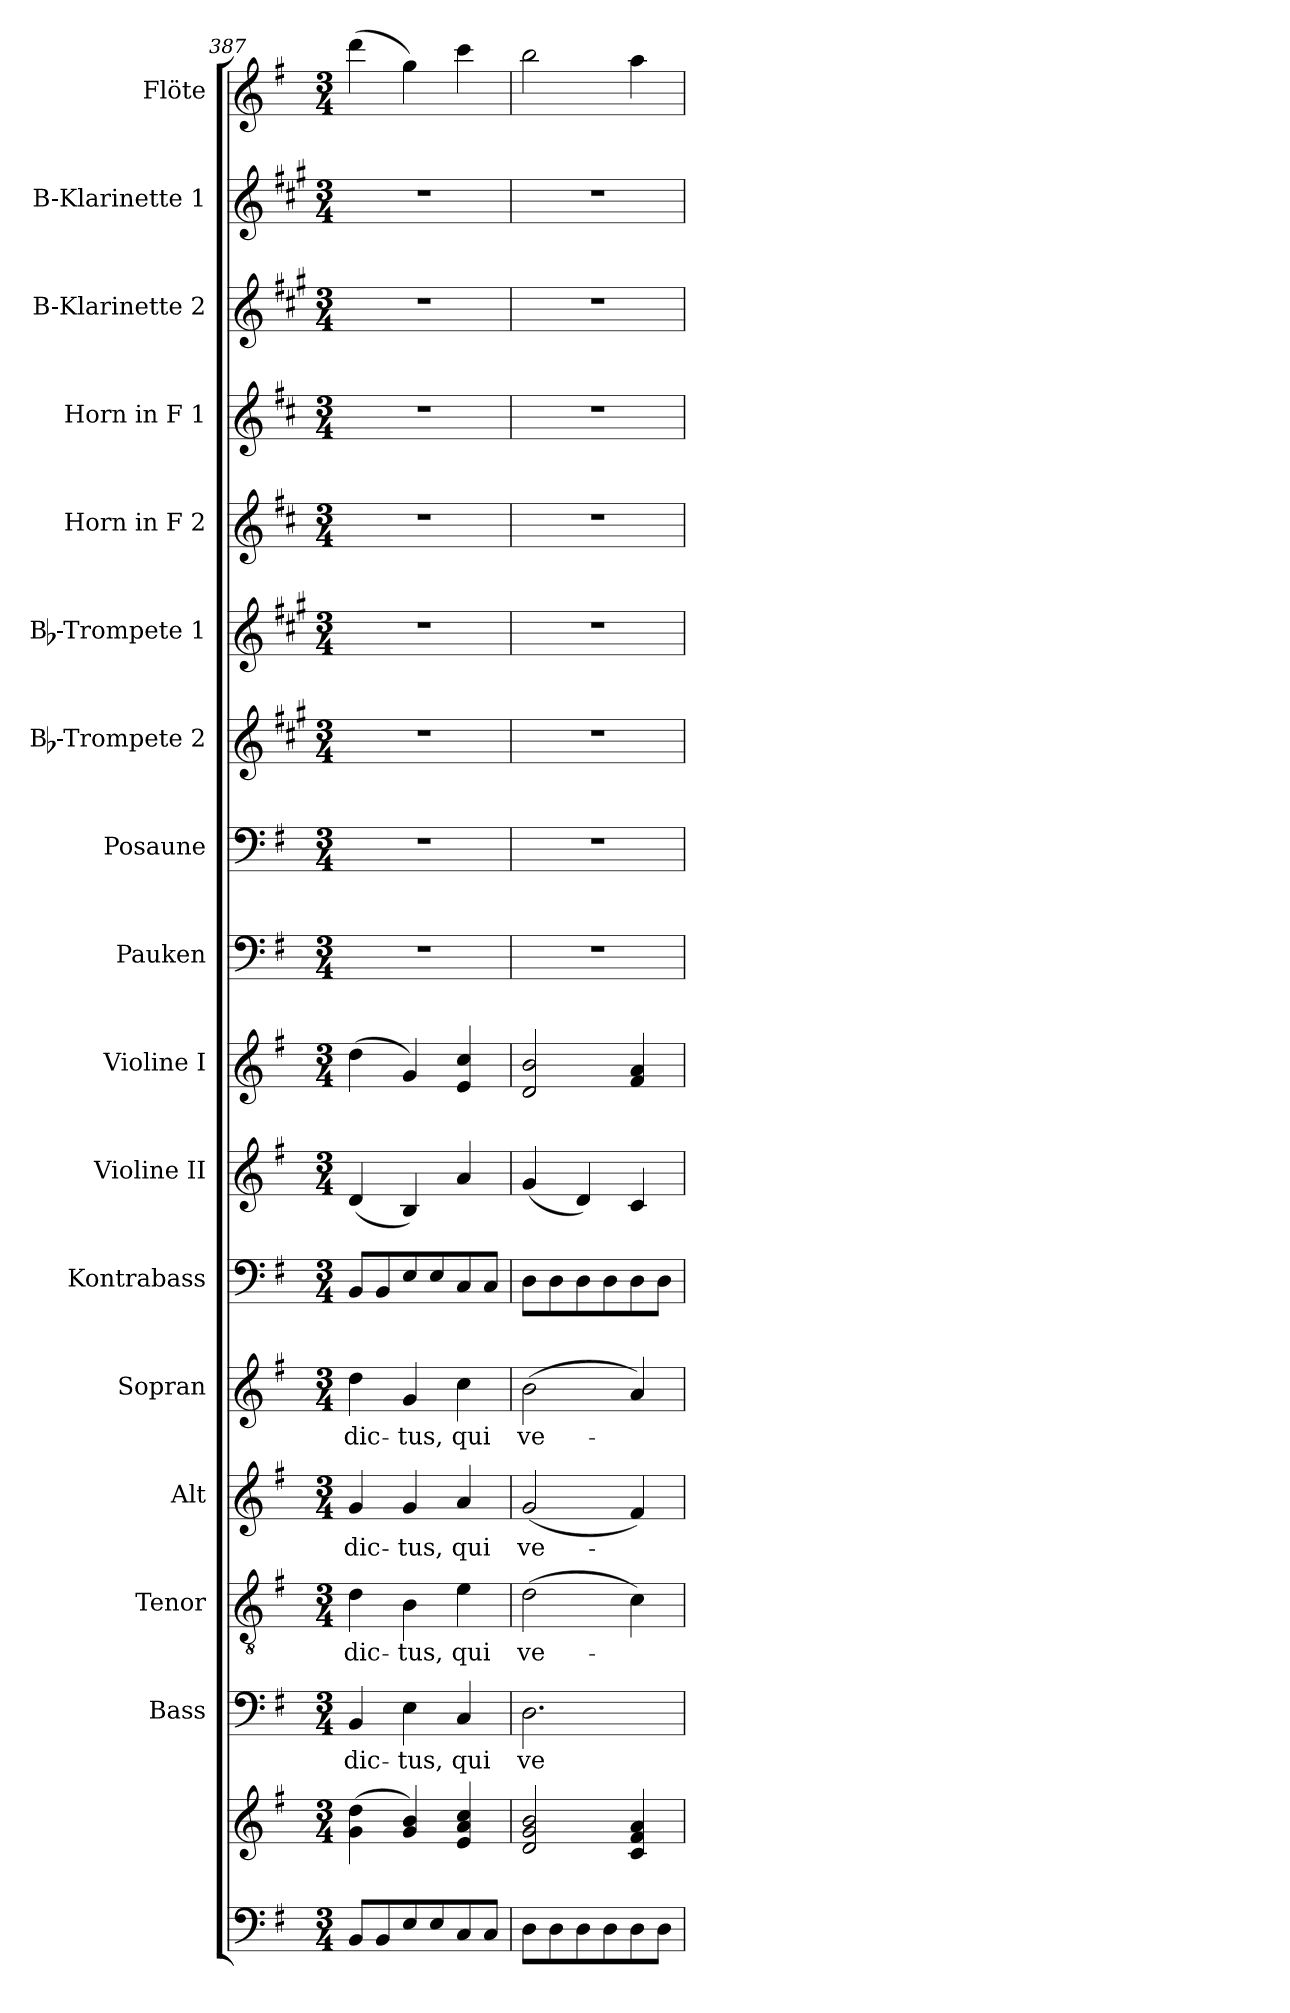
**kern	**kern	**kern	**text	**kern	**text	**kern	**text	**kern	**text	**kern	**kern	**kern	**kern	**kern	**kern	**kern	**kern	**kern	**kern	**kern	**kern
*part17	*part17	*part16	*part16	*part15	*part15	*part14	*part14	*part13	*part13	*part12	*part11	*part10	*part9	*part8	*part7	*part6	*part5	*part4	*part3	*part2	*part1
*staff18	*staff17	*staff16	*staff16	*staff15	*staff15	*staff14	*staff14	*staff13	*staff13	*staff12	*staff11	*staff10	*staff9	*staff8	*staff7	*staff6	*staff5	*staff4	*staff3	*staff2	*staff1
*	*	*I"Bass	*	*I"Tenor	*	*I"Alt	*	*I"Sopran	*	*I"Kontrabass	*I"Violine II	*I"Violine I	*I"Pauken	*I"Posaune	*I"Bb-Trompete 2	*I"Bb-Trompete 1	*I"Horn in F 2	*I"Horn in F 1	*I"B-Klarinette 2	*I"B-Klarinette 1	*I"Flöte
*	*	*I'B.	*	*I'T.	*	*I'A.	*	*I'S.	*	*I'Kb.	*I'Vl. II	*I'Vl. I	*I'Pk.	*I'Pos.	*I'Bb Trp. 2	*I'Bb Trp. 1	*I'Hrn. 2	*I'Hrn. 1	*I'B Kl. 2	*I'B Kl. 1	*I'Fl.
!!LO:PB:g=z
*clefF4	*clefG2	*clefF4	*	*clefGv2	*	*clefG2	*	*clefG2	*	*clefF4	*clefG2	*clefG2	*clefF4	*clefF4	*clefG2	*clefG2	*clefG2	*clefG2	*clefG2	*clefG2	*clefG2
*	*	*	*	*	*	*	*	*	*	*ITrd7c12	*	*	*	*	*ITrd1c2	*ITrd1c2	*ITrd4c7	*ITrd4c7	*ITrd1c2	*ITrd1c2	*
*k[f#]	*k[f#]	*k[f#]	*	*k[f#]	*	*k[f#]	*	*k[f#]	*	*k[f#]	*k[f#]	*k[f#]	*k[f#]	*k[f#]	*k[f#]	*k[f#]	*k[f#]	*k[f#]	*k[f#]	*k[f#]	*k[f#]
*G:	*G:	*G:	*	*G:	*	*G:	*	*G:	*	*G:	*G:	*G:	*G:	*G:	*G:	*G:	*G:	*G:	*G:	*G:	*G:
*M3/4	*M3/4	*M3/4	*	*M3/4	*	*M3/4	*	*M3/4	*	*M3/4	*M3/4	*M3/4	*M3/4	*M3/4	*M3/4	*M3/4	*M3/4	*M3/4	*M3/4	*M3/4	*M3/4
=387	=387	=387	=387	=387	=387	=387	=387	=387	=387	=387	=387	=387	=387	=387	=387	=387	=387	=387	=387	=387	=387
!	!	!	!LO:LY:b	!	!LO:LY:b	!	!LO:LY:b	!	!LO:LY:b	!	!	!	!	!	!	!	!	!	!	!	!
8BB/L	(>4g\ 4dd\	4BB/	-dic-	4d\	-dic-	4g/	-dic-	4dd\	-dic-	8BBB/L	(<4d/	(>4dd\	2.r	2.r	2.r	2.r	2.r	2.r	2.r	2.r	(>4ddd\
8BB/	.	.	.	.	.	.	.	.	.	8BBB/	.	.	.	.	.	.	.	.	.	.	.
!	!	!	!LO:LY:b	!	!LO:LY:b	!	!LO:LY:b	!	!LO:LY:b	!	!	!	!	!	!	!	!	!	!	!	!
8E/	4g/ 4b/)	4E\	-tus,	4B\	-tus,	4g/	-tus,	4g/	-tus,	8EE/	4B/)	4g/)	.	.	.	.	.	.	.	.	4gg\)
8E/	.	.	.	.	.	.	.	.	.	8EE/	.	.	.	.	.	.	.	.	.	.	.
!	!	!	!LO:LY:b	!	!LO:LY:b	!	!LO:LY:b	!	!LO:LY:b	!	!	!	!	!	!	!	!	!	!	!	!
8C/	4e/ 4a/ 4cc/	4C/	qui	4e\	qui	4a/	qui	4cc\	qui	8CC/	4a/	4e/ 4cc/	.	.	.	.	.	.	.	.	4ccc\
8C/J	.	.	.	.	.	.	.	.	.	8CC/J	.	.	.	.	.	.	.	.	.	.	.
=388	=388	=388	=388	=388	=388	=388	=388	=388	=388	=388	=388	=388	=388	=388	=388	=388	=388	=388	=388	=388	=388
!	!	!	!LO:LY:b	!	!LO:LY:b	!	!LO:LY:b	!	!LO:LY:b	!	!	!	!	!	!	!	!	!	!	!	!
8D\L	2d/ 2g/ 2b/	2.D\	ve-	(>2d\	ve-	(<2g/	ve-	(>2b\	ve-	8DD\L	(<4g/	2d/ 2b/	2.r	2.r	2.r	2.r	2.r	2.r	2.r	2.r	2bb\
8D\	.	.	.	.	.	.	.	.	.	8DD\	.	.	.	.	.	.	.	.	.	.	.
8D\	.	.	.	.	.	.	.	.	.	8DD\	4d/)	.	.	.	.	.	.	.	.	.	.
8D\	.	.	.	.	.	.	.	.	.	8DD\	.	.	.	.	.	.	.	.	.	.	.
8D\	4c/ 4f#/ 4a/	.	.	4c\)	.	4f#/)	.	4a/)	.	8DD\	4c/	4f#/ 4a/	.	.	.	.	.	.	.	.	4aa\
8D\J	.	.	.	.	.	.	.	.	.	8DD\J	.	.	.	.	.	.	.	.	.	.	.
=	=	=	=	=	=	=	=	=	=	=	=	=	=	=	=	=	=	=	=	=	=
*-	*-	*-	*-	*-	*-	*-	*-	*-	*-	*-	*-	*-	*-	*-	*-	*-	*-	*-	*-	*-	*-
